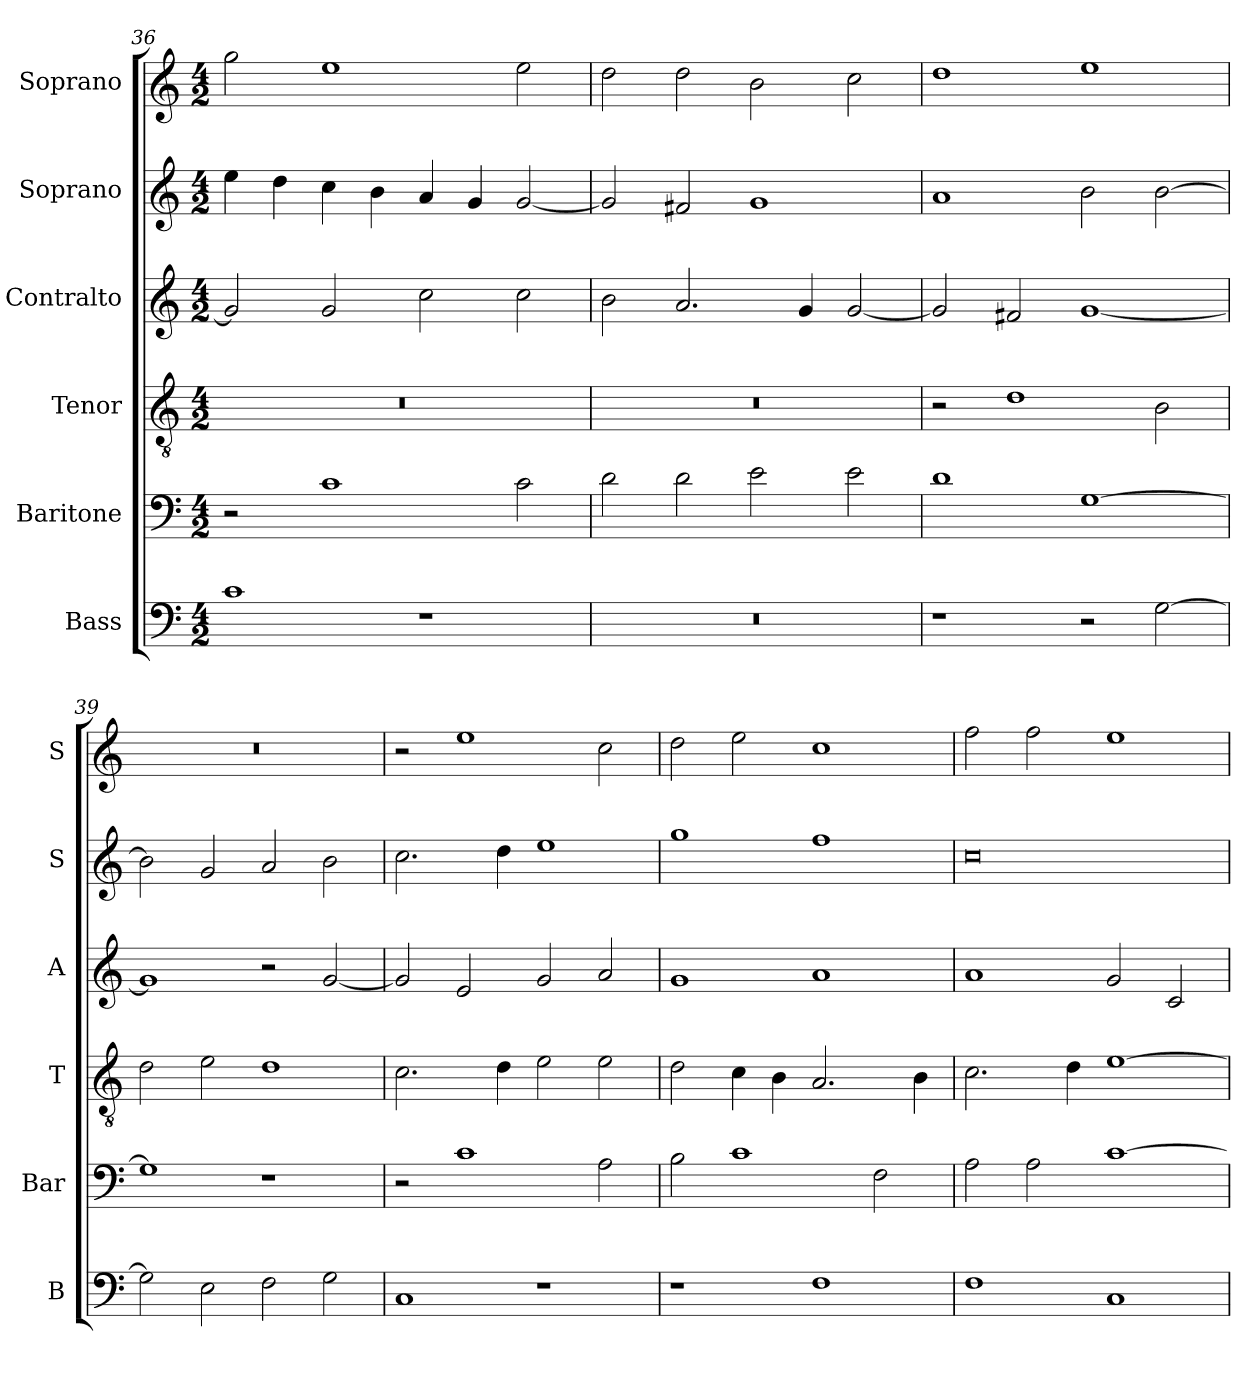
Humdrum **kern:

**kern	**kern	**kern	**kern	**kern	**kern
*part6	*part5	*part4	*part3	*part2	*part1
*staff6	*staff5	*staff4	*staff3	*staff2	*staff1
*I"Bass	*I"Baritone	*I"Tenor	*I"Contralto	*I"Soprano	*I"Soprano
*I'B	*I'Bar	*I'T	*I'A	*I'S	*I'S
*clefF4	*clefF4	*clefGv2	*clefG2	*clefG2	*clefG2
*k[]	*k[]	*k[]	*k[]	*k[]	*k[]
*G:mix	*G:mix	*G:mix	*G:mix	*G:mix	*G:mix
*M4/2	*M4/2	*M4/2	*M4/2	*M4/2	*M4/2
=36	=36	=36	=36	=36	=36
1c	2r	0r	2g]	4ee	2gg
.	.	.	.	4dd	.
.	1c	.	2g	4cc	1ee
.	.	.	.	4b	.
1r	.	.	2cc	4a	.
.	.	.	.	4g	.
.	2c	.	2cc	[2g	2ee
=37	=37	=37	=37	=37	=37
0r	2d	0r	2b	2g]	2dd
.	2d	.	2.a	2f#X	2dd
.	2e	.	.	1g	2b
.	.	.	4g	.	.
.	2e	.	[2g	.	2cc
=38	=38	=38	=38	=38	=38
1r	1d	2r	2g]	1a	1dd
.	.	1d	2f#X	.	.
2r	[1G	.	[1g	2b	1ee
[2G	.	2B	.	[2b	.
=39	=39	=39	=39	=39	=39
2G]	1G]	2d	1g]	2b]	0r
2E	.	2e	.	2g	.
2F	1r	1d	2r	2a	.
2G	.	.	[2g	2b	.
=40	=40	=40	=40	=40	=40
1C	2r	2.c	2g]	2.cc	2r
.	1c	.	2e	.	1ee
.	.	4d	.	4dd	.
1r	.	2e	2g	1ee	.
.	2A	2e	2a	.	2cc
=41	=41	=41	=41	=41	=41
1r	2B	2d	1g	1gg	2dd
.	1c	4c	.	.	2ee
.	.	4B	.	.	.
1F	.	2.A	1a	1ff	1cc
.	2F	.	.	.	.
.	.	4B	.	.	.
=42	=42	=42	=42	=42	=42
1F	2A	2.c	1a	0cc	2ff
.	2A	.	.	.	2ff
.	.	4d	.	.	.
1C	[1c	[1e	2g	.	1ee
.	.	.	2c	.	.
=	=	=	=	=	=
*-	*-	*-	*-	*-	*-
